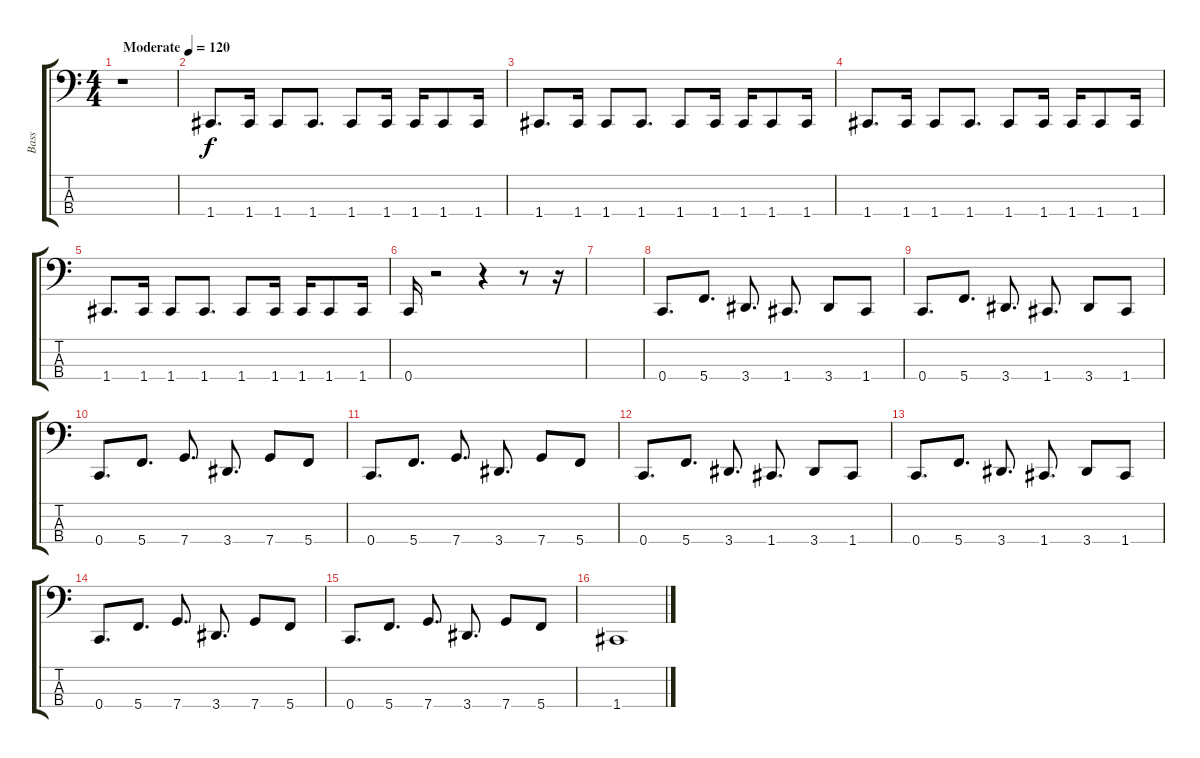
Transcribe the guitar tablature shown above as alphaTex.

\track ("Bass" "Bass") {instrument electricbassfinger}
\staff {score tabs}
\tuning (F2 C2 G1 C1) {hide}
\ts (4 4)
\tempo (120 "Moderate")
\clef f4
\ks c
r.1{dy f instrument electricbassfinger} |
1.4.8{d} 1.4.16 1.4.8 1.4.8{d} 1.4.8 1.4.16 1.4.16 1.4.8 1.4.16 |
1.4.8{d} 1.4.16 1.4.8 1.4.8{d} 1.4.8 1.4.16 1.4.16 1.4.8 1.4.16 |
1.4.8{d} 1.4.16 1.4.8 1.4.8{d} 1.4.8 1.4.16 1.4.16 1.4.8 1.4.16 |
1.4.8{d} 1.4.16 1.4.8 1.4.8{d} 1.4.8 1.4.16 1.4.16 1.4.8 1.4.16 |
0.4.16 r.2 r.4 r.8 r.16 |
|
0.4.8{d} 5.4.8{d} 3.4.8{d} 1.4.8{d} 3.4.8 1.4.8 |
0.4.8{d} 5.4.8{d} 3.4.8{d} 1.4.8{d} 3.4.8 1.4.8 |
0.4.8{d} 5.4.8{d} 7.4.8{d} 3.4.8{d} 7.4.8 5.4.8 |
0.4.8{d} 5.4.8{d} 7.4.8{d} 3.4.8{d} 7.4.8 5.4.8 |
0.4.8{d} 5.4.8{d} 3.4.8{d} 1.4.8{d} 3.4.8 1.4.8 |
0.4.8{d} 5.4.8{d} 3.4.8{d} 1.4.8{d} 3.4.8 1.4.8 |
0.4.8{d} 5.4.8{d} 7.4.8{d} 3.4.8{d} 7.4.8 5.4.8 |
0.4.8{d} 5.4.8{d} 7.4.8{d} 3.4.8{d} 7.4.8 5.4.8 |
1.4.1
